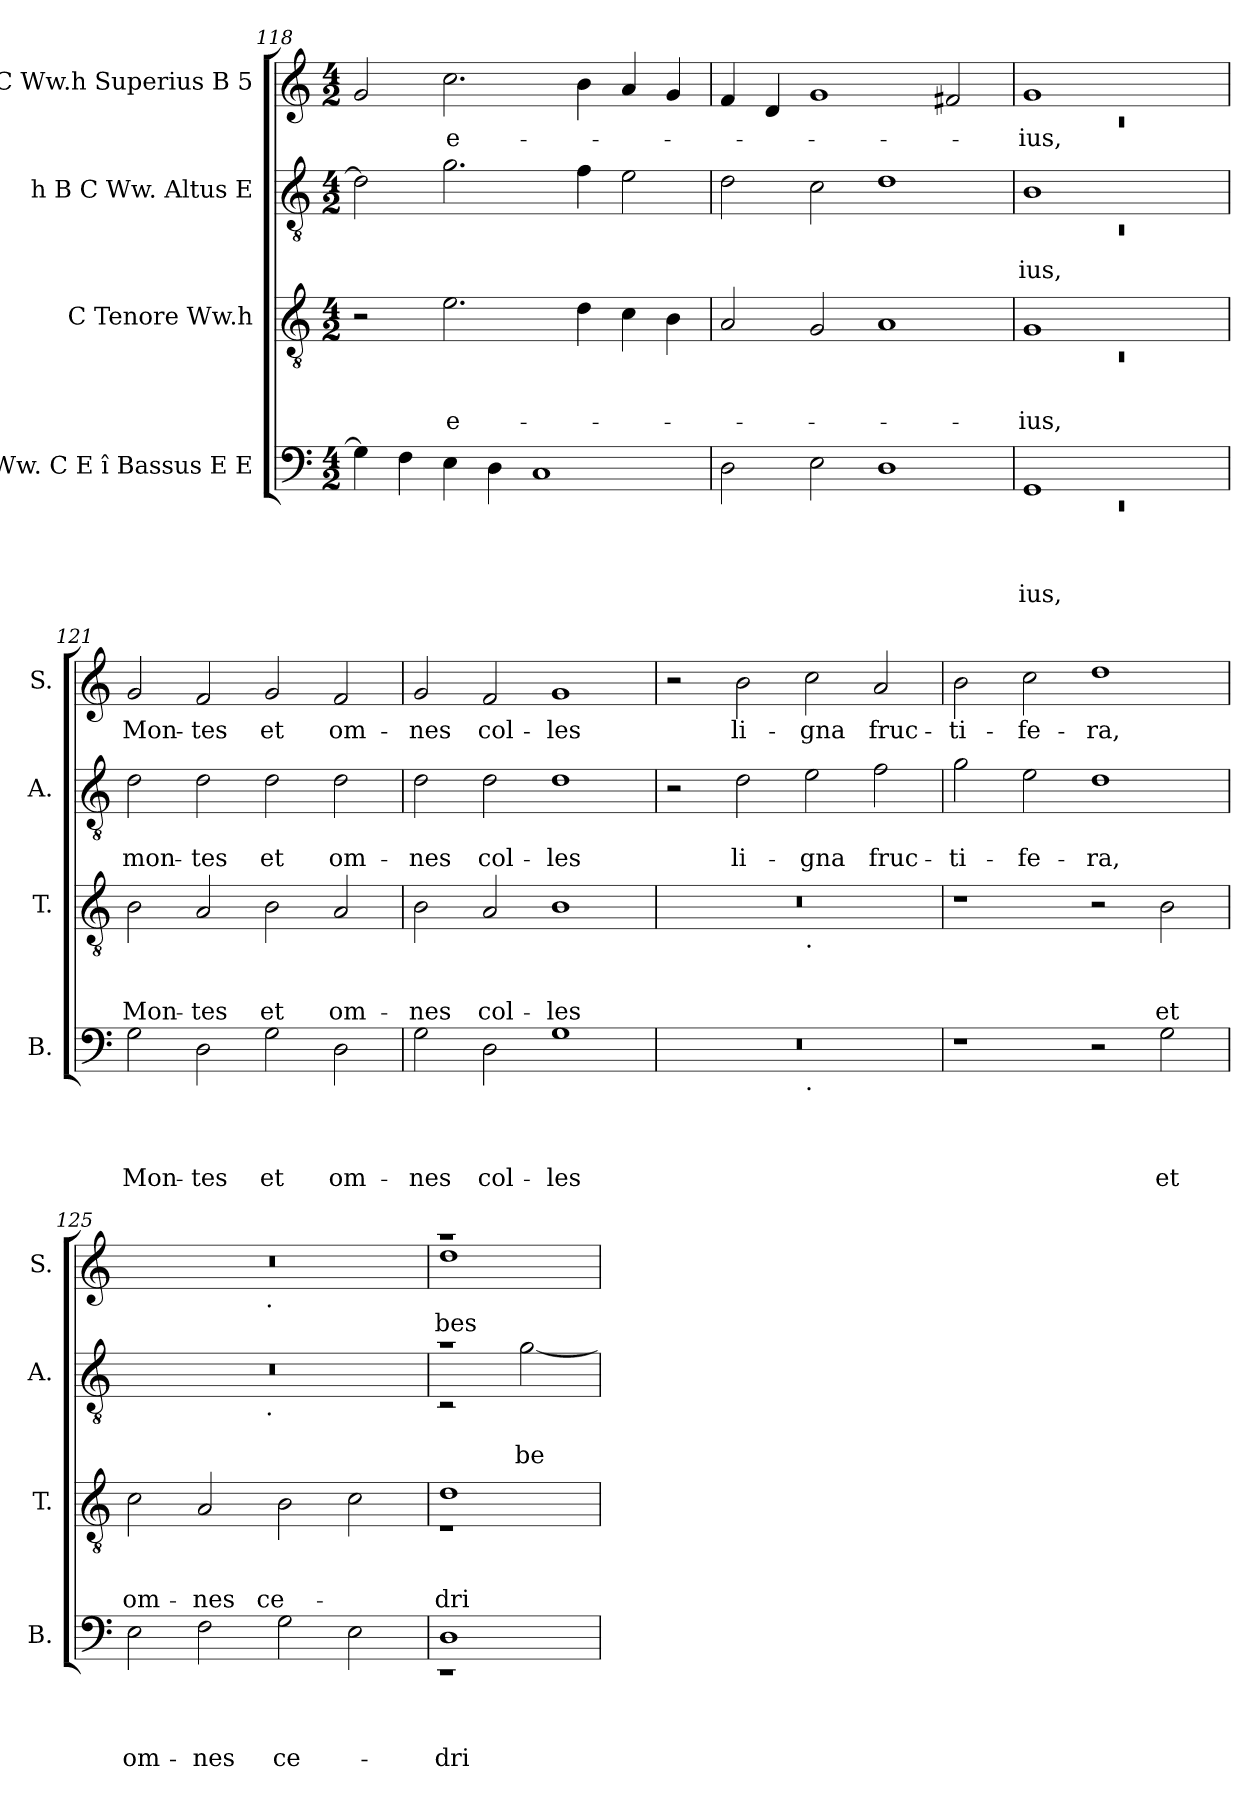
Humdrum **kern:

**kern	**text	**text	**text	**text	**kern	**text	**text	**text	**kern	**text	**text	**kern	**text
*part4	*part4	*part4	*part4	*part4	*part3	*part3	*part3	*part3	*part2	*part2	*part2	*part1	*part1
*staff4	*staff4	*staff4	*staff4	*staff4	*staff3	*staff3	*staff3	*staff3	*staff2	*staff2	*staff2	*staff1	*staff1
*I"Ww. C E î Bassus E E	*	*	*	*	*I"C Tenore Ww.h	*	*	*	*I"h B C Ww. Altus E	*	*	*I"C Ww.h Superius B 5	*
*I'B.	*	*	*	*	*I'T.	*	*	*	*I'A.	*	*	*I'S.	*
*clefF4	*	*	*	*	*clefGv2	*	*	*	*clefGv2	*	*	*clefG2	*
*k[]	*	*	*	*	*k[]	*	*	*	*k[]	*	*	*k[]	*
*C:	*	*	*	*	*C:	*	*	*	*C:	*	*	*C:	*
*M4/2	*	*	*	*	*M4/2	*	*	*	*M4/2	*	*	*M4/2	*
=118	=118	=118	=118	=118	=118	=118	=118	=118	=118	=118	=118	=118	=118
4G\]	.	.	.	.	2r	.	.	.	2d\]	.	.	2g/	.
4F\	.	.	.	.	.	.	.	.	.	.	.	.	.
!	!	!	!	!	!	!	!	!LO:LY:b	!	!	!	!	!LO:LY:b
4E\	.	.	.	.	2.e\	.	.	e-	2.g\	.	.	2.cc\	e-
4D\	.	.	.	.	.	.	.	.	.	.	.	.	.
1C	.	.	.	.	.	.	.	.	.	.	.	.	.
.	.	.	.	.	4d\	.	.	.	4f\	.	.	4b\	.
.	.	.	.	.	4c\	.	.	.	2e\	.	.	4a/	.
.	.	.	.	.	4B\	.	.	.	.	.	.	4g/	.
=119	=119	=119	=119	=119	=119	=119	=119	=119	=119	=119	=119	=119	=119
2D\	.	.	.	.	2A/	.	.	.	2d\	.	.	4f/	.
.	.	.	.	.	.	.	.	.	.	.	.	4d/	.
2E\	.	.	.	.	2G/	.	.	.	2c\	.	.	1g	.
1D	.	.	.	.	1A	.	.	.	1d	.	.	.	.
.	.	.	.	.	.	.	.	.	.	.	.	2f#/	.
=120	=120	=120	=120	=120	=120	=120	=120	=120	=120	=120	=120	=120	=120
*^	*	*	*	*	*^	*	*	*	*^	*	*	*^	*
!	!LO:N:vis=1	!	!	!	!LO:LY:b	!	!LO:N:vis=1	!	!	!LO:LY:b	!	!LO:N:vis=1	!	!LO:LY:b	!	!LO:N:vis=1	!LO:LY:b
1GG	0rEE	.	.	.	-ius,	1G	0rC	.	.	-ius,	1B	0rC	.	-ius,	1g	0rc	-ius,
1ryy	.	.	.	.	.	1ryy	.	.	.	.	1ryy	.	.	.	1ryy	.	.
*v	*v	*	*	*	*	*	*	*	*	*	*v	*v	*	*	*v	*v	*
*	*	*	*	*	*v	*v	*	*	*	*	*	*	*	*
!!LO:LB:g=z
=121	=121	=121	=121	=121	=121	=121	=121	=121	=121	=121	=121	=121	=121
!	!	!	!	!LO:LY:b	!	!	!	!LO:LY:b	!	!	!LO:LY:b	!	!LO:LY:b
2G\	.	.	.	Mon-	2B\	.	.	Mon-	2d\	.	mon-	2g/	Mon-
!	!	!	!	!LO:LY:b	!	!	!	!LO:LY:b	!	!	!LO:LY:b	!	!LO:LY:b
2D\	.	.	.	-tes	2A/	.	.	-tes	2d\	.	-tes	2f/	-tes
!	!	!	!	!LO:LY:b	!	!	!	!LO:LY:b	!	!	!LO:LY:b	!	!LO:LY:b
2G\	.	.	.	et	2B\	.	.	et	2d\	.	et	2g/	et
!	!	!	!	!LO:LY:b	!	!	!	!LO:LY:b	!	!	!LO:LY:b	!	!LO:LY:b
2D\	.	.	.	om-	2A/	.	.	om-	2d\	.	om-	2f/	om-
=122	=122	=122	=122	=122	=122	=122	=122	=122	=122	=122	=122	=122	=122
!	!	!	!	!LO:LY:b	!	!	!	!LO:LY:b	!	!	!LO:LY:b	!	!LO:LY:b
2G\	.	.	.	-nes	2B\	.	.	-nes	2d\	.	-nes	2g/	-nes
!	!	!	!	!LO:LY:b	!	!	!	!LO:LY:b	!	!	!LO:LY:b	!	!LO:LY:b
2D\	.	.	.	col-	2A/	.	.	col-	2d\	.	col-	2f/	col-
!	!	!	!	!LO:LY:b	!	!	!	!LO:LY:b	!	!	!LO:LY:b	!	!LO:LY:b
1G	.	.	.	-les	1B	.	.	-les	1d	.	-les	1g	-les
=123	=123	=123	=123	=123	=123	=123	=123	=123	=123	=123	=123	=123	=123
*^	*	*	*	*	*^	*	*	*	*	*	*	*	*
0r	1ryy	.	.	.	.	0r	1ryy	.	.	.	2r	.	.	2r	.
!	!	!	!	!	!	!	!	!	!	!	!	!	!LO:LY:b	!	!LO:LY:b
.	.	.	.	.	.	.	.	.	.	.	2d\	.	li-	2b\	li-
!	!	!	!	!	!	!	!LO:TX:b:t=.	!	!	!	!	!	!	!	!
!	!LO:TX:b:t=.	!	!	!	!	!	!	!	!	!	!	!	!	!	!
!	!	!	!	!	!	!	!	!	!	!	!	!	!LO:LY:b	!	!LO:LY:b
.	1ryy	.	.	.	.	.	1ryy	.	.	.	2e\	.	-gna	2cc\	-gna
!	!	!	!	!	!	!	!	!	!	!	!	!	!LO:LY:b	!	!LO:LY:b
.	.	.	.	.	.	.	.	.	.	.	2f\	.	fruc-	2a/	fruc-
=124	=124	=124	=124	=124	=124	=124	=124	=124	=124	=124	=124	=124	=124	=124	=124
!	!	!	!	!	!	!	!	!	!	!	!	!	!LO:LY:b	!	!LO:LY:b
*v	*v	*	*	*	*	*	*	*	*	*	*	*	*	*	*
*	*	*	*	*	*v	*v	*	*	*	*	*	*	*	*
1r	.	.	.	.	1r	.	.	.	2g\	.	-ti-	2b\	-ti-
!	!	!	!	!	!	!	!	!	!	!	!LO:LY:b	!	!LO:LY:b
.	.	.	.	.	.	.	.	.	2e\	.	-fe-	2cc\	-fe-
!	!	!	!	!	!	!	!	!	!	!	!LO:LY:b	!	!LO:LY:b
2r	.	.	.	.	2r	.	.	.	1d	.	-ra,	1dd	-ra,
!	!	!	!	!LO:LY:b	!	!	!	!LO:LY:b	!	!	!	!	!
2G\	.	.	.	et	2B\	.	.	et	.	.	.	.	.
=125	=125	=125	=125	=125	=125	=125	=125	=125	=125	=125	=125	=125	=125
!	!	!	!	!LO:LY:b	!	!	!	!LO:LY:b	!	!	!	!	!
*	*	*	*	*	*	*	*	*	*^	*	*	*^	*
2E\	.	.	.	om-	2c\	.	.	om-	0r	2ryy	.	.	0r	2ryy	.
!	!	!	!	!LO:LY:b	!	!	!	!LO:LY:b	!	!	!	!	!	!	!
2F\	.	.	.	-nes	2A/	.	.	-nes	.	4...ryy	.	.	.	4...ryy	.
!	!	!	!	!	!	!	!	!	!	!	!	!	!	!LO:TX:b:t=.	!
!	!	!	!	!	!	!	!	!	!	!LO:TX:b:t=.	!	!	!	!	!
.	.	.	.	.	.	.	.	.	.	1ryy	.	.	.	1ryy	.
!	!	!	!	!LO:LY:b	!	!	!	!LO:LY:b	!	!	!	!	!	!	!
2G\	.	.	.	ce-	2B\	.	.	ce-	.	.	.	.	.	.	.
2E\	.	.	.	.	2c\	.	.	.	.	.	.	.	.	.	.
.	.	.	.	.	.	.	.	.	.	32ryy	.	.	.	32ryy	.
!!LO:LB:g=z	!!
=126	=126	=126	=126	=126	=126	=126	=126	=126	=126	=126	=126	=126	=126	=126	=126
!	!	!	!	!LO:LY:b	!	!	!	!LO:LY:b	!	!	!	!	!	!	!LO:LY:b
*^	*	*	*	*	*^	*	*	*	*	*	*	*	*	*	*
*	*	*	*	*	*	*	*^	*	*	*	*	*	*	*	*	*	*
1D	1rEE	.	.	.	-dri	32ryy	1d	1r	.	.	-dri	1ra	2rC	.	.	1raa	1dd	bes-
.	.	.	.	.	.	2ryy	.	.	.	.	.	.	.	.	.	.	.	.
!	!	!	!	!	!	!	!	!	!	!	!	!	!	!	!LO:LY:b	!	!	!
.	.	.	.	.	.	.	.	.	.	.	.	.	[>2g\	.	be-	.	.	.
.	.	.	.	.	.	4...ryy	.	.	.	.	.	.	.	.	.	.	.	.
*v	*v	*	*	*	*	*	*	*	*	*	*	*v	*v	*	*	*v	*v	*
*	*	*	*	*	*v	*v	*v	*	*	*	*	*	*	*	*
=	=	=	=	=	=	=	=	=	=	=	=	=	=
*-	*-	*-	*-	*-	*-	*-	*-	*-	*-	*-	*-	*-	*-
